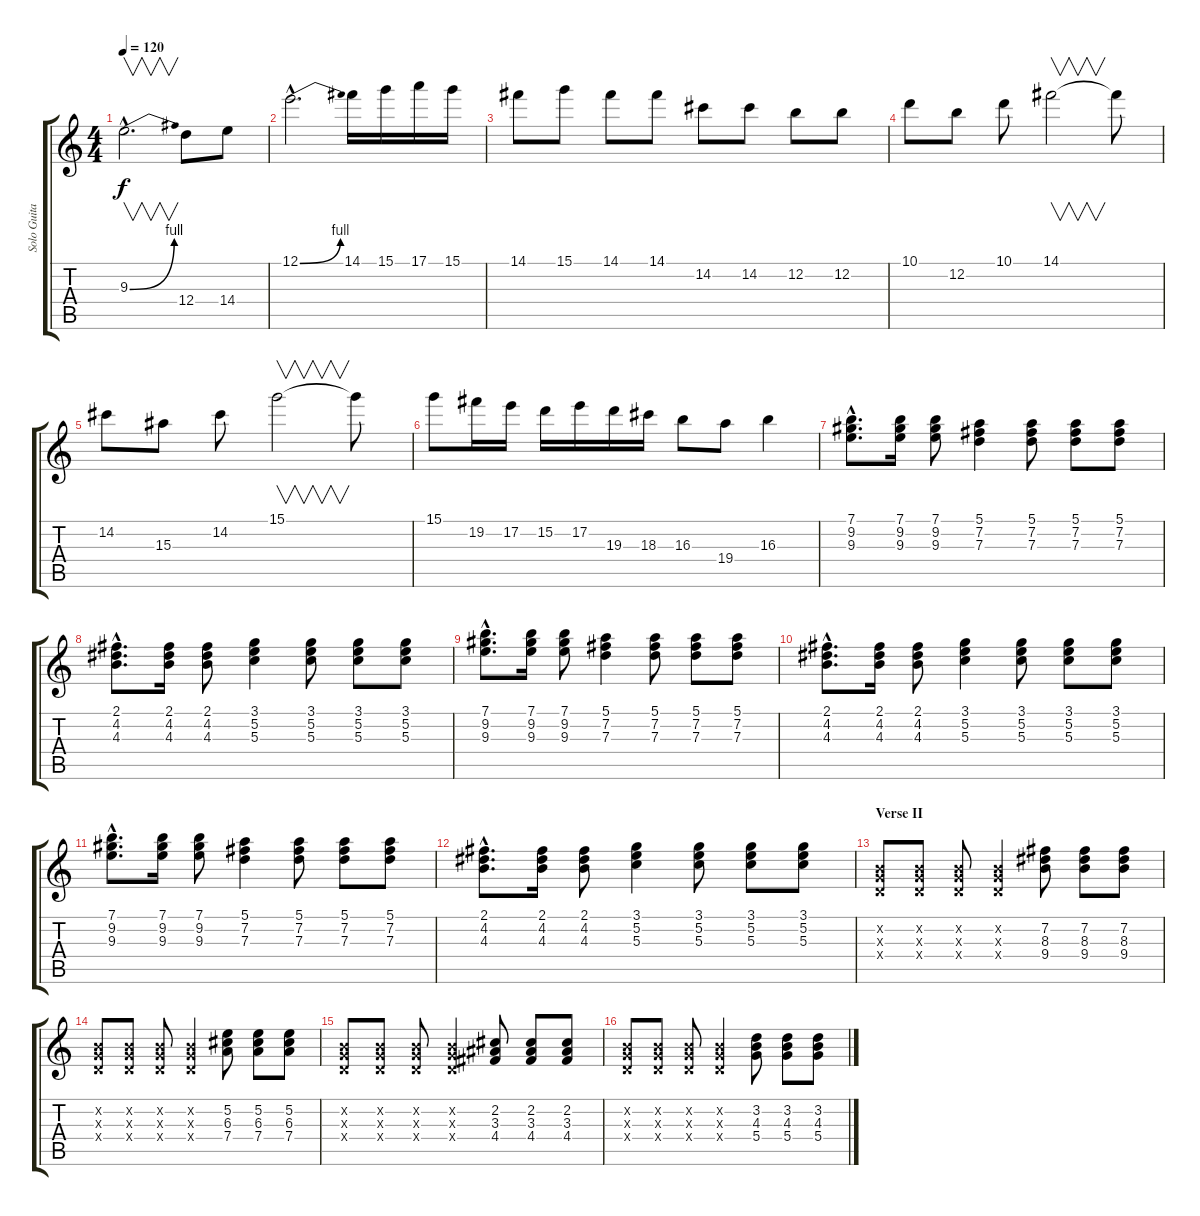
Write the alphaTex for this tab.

\track ("Solo Guitar" "Solo Guita") {instrument overdrivenguitar}
\staff {score tabs}
\tuning (E4 B3 G3 D3 A2 E2) {hide}
\ts (4 4)
\tempo 120
\clef g2
\ks c
9.3{be (bend 0 0 60 4) hac}.2{v d dy f} 12.4.8 14.4.8 |
12.1{be (bend 0 0 60 4) hac}.2{d} 14.1.16 15.1.16 17.1.16 15.1.16 |
14.1.8 15.1.8 14.1.8 14.1.8 14.2.8 14.2.8 12.2.8 12.2.8 |
10.1.8 12.2.8 10.1.8 14.1.2{v} 14.1{t}.8 |
14.2.8 15.3.8 14.2.8 15.1.2{v} 15.1{t}.8 |
15.1.8 19.2.16 17.2.16 15.2.16 17.2.16 19.3.16 18.3.16 16.3.8 19.4.8 16.3.4 |
(7.1{hac} 9.2{hac} 9.3{hac}).8{d} (7.1 9.2 9.3).16 (7.1 9.2 9.3).8 (5.1 7.2 7.3).4 (5.1 7.2 7.3).8 (5.1 7.2 7.3).8 (5.1 7.2 7.3).8 |
(2.1{hac} 4.2{hac} 4.3{hac}).8{d} (2.1 4.2 4.3).16 (2.1 4.2 4.3).8 (3.1 5.2 5.3).4 (3.1 5.2 5.3).8 (3.1 5.2 5.3).8 (3.1 5.2 5.3).8 |
(7.1{hac} 9.2{hac} 9.3{hac}).8{d} (7.1 9.2 9.3).16 (7.1 9.2 9.3).8 (5.1 7.2 7.3).4 (5.1 7.2 7.3).8 (5.1 7.2 7.3).8 (5.1 7.2 7.3).8 |
(2.1{hac} 4.2{hac} 4.3{hac}).8{d} (2.1 4.2 4.3).16 (2.1 4.2 4.3).8 (3.1 5.2 5.3).4 (3.1 5.2 5.3).8 (3.1 5.2 5.3).8 (3.1 5.2 5.3).8 |
(7.1{hac} 9.2{hac} 9.3{hac}).8{d} (7.1 9.2 9.3).16 (7.1 9.2 9.3).8 (5.1 7.2 7.3).4 (5.1 7.2 7.3).8 (5.1 7.2 7.3).8 (5.1 7.2 7.3).8 |
(2.1{hac} 4.2{hac} 4.3{hac}).8{d} (2.1 4.2 4.3).16 (2.1 4.2 4.3).8 (3.1 5.2 5.3).4 (3.1 5.2 5.3).8 (3.1 5.2 5.3).8 (3.1 5.2 5.3).8 |
\section ("" "Verse II")
(0.2{x} 0.3{x} 0.4{x}).8{volume 11} (0.2{x} 0.3{x} 0.4{x}).8 (0.2{x} 0.3{x} 0.4{x}).8 (0.2{x} 0.3{x} 0.4{x}).4 (7.2 8.3 9.4).8 (7.2 8.3 9.4).8 (7.2 8.3 9.4).8 |
(0.2{x} 0.3{x} 0.4{x}).8 (0.2{x} 0.3{x} 0.4{x}).8 (0.2{x} 0.3{x} 0.4{x}).8 (0.2{x} 0.3{x} 0.4{x}).4 (5.2 6.3 7.4).8 (5.2 6.3 7.4).8 (5.2 6.3 7.4).8 |
(0.2{x} 0.3{x} 0.4{x}).8 (0.2{x} 0.3{x} 0.4{x}).8 (0.2{x} 0.3{x} 0.4{x}).8 (0.2{x} 0.3{x} 0.4{x}).4 (2.2 3.3 4.4).8 (2.2 3.3 4.4).8 (2.2 3.3 4.4).8 |
(0.2{x} 0.3{x} 0.4{x}).8 (0.2{x} 0.3{x} 0.4{x}).8 (0.2{x} 0.3{x} 0.4{x}).8 (0.2{x} 0.3{x} 0.4{x}).4 (3.2 4.3 5.4).8 (3.2 4.3 5.4).8 (3.2 4.3 5.4).8
